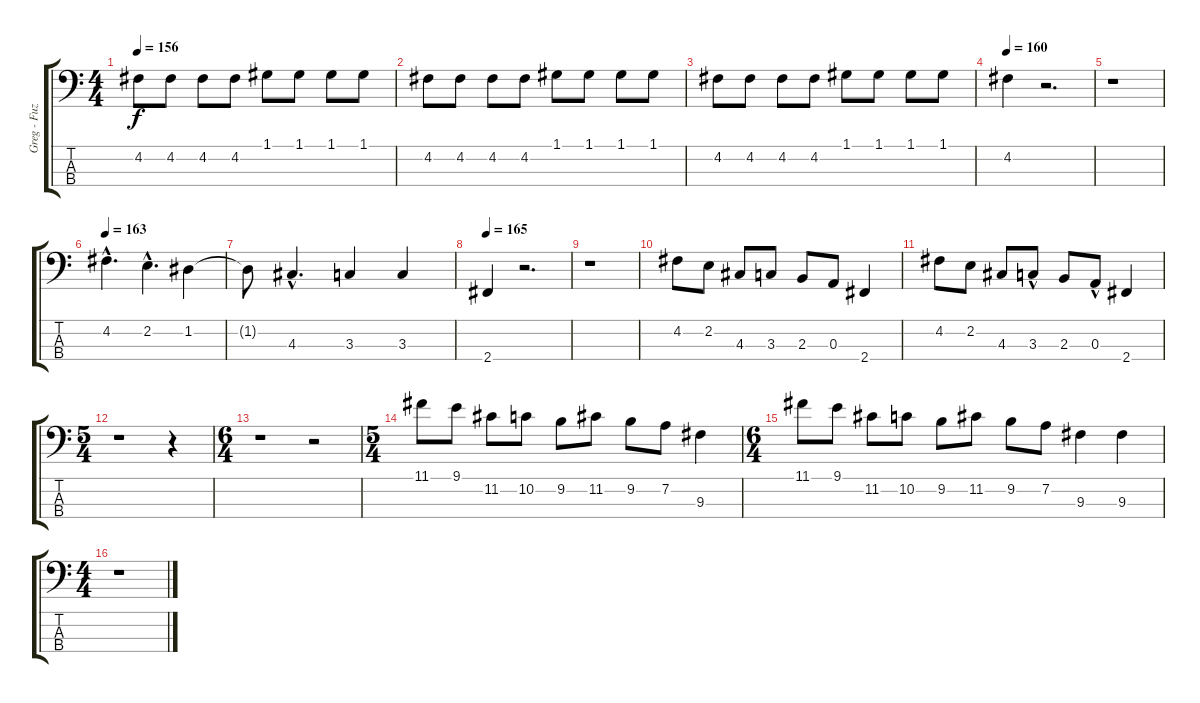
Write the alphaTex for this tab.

\track ("Greg - Fuzz Bass" "Greg - Fuz") {instrument distortionguitar}
\staff {score tabs}
\tuning (G2 D2 A1 E1) {hide}
\ts (4 4)
\tempo 156
\clef f4
\ks c
4.2.8{dy f} 4.2.8 4.2.8 4.2.8 1.1.8 1.1.8 1.1.8 1.1.8 |
4.2.8 4.2.8 4.2.8 4.2.8 1.1.8 1.1.8 1.1.8 1.1.8 |
4.2.8 4.2.8 4.2.8 4.2.8 1.1.8 1.1.8 1.1.8 1.1.8 |
\tempo 161
\tempo 160
4.2.4 r.2{d} |
r.1 |
\tempo 163
4.2{hac}.4{d} 2.2{hac}.4{d} 1.2.4 |
1.2{t}.8 4.3{hac}.4{d} 3.3.4 3.3.4 |
\tempo 166
\tempo 165
2.4.4 r.2{d} |
r.1 |
4.2.8 2.2.8 4.3.8 3.3.8 2.3.8 0.3.8 2.4.4 |
4.2.8 2.2.8 4.3.8 3.3{hac}.8 2.3.8 0.3{hac}.8 2.4.4 |
\ts (5 4)
r.1 r.4 |
\ts (6 4)
r.1 r.2 |
\ts (5 4)
11.1.8 9.1.8 11.2.8 10.2.8 9.2.8 11.2.8 9.2.8 7.2.8 9.3.4 |
\ts (6 4)
11.1.8 9.1.8 11.2.8 10.2.8 9.2.8 11.2.8 9.2.8 7.2.8 9.3.4 9.3.4 |
\ts (4 4)
r.1
